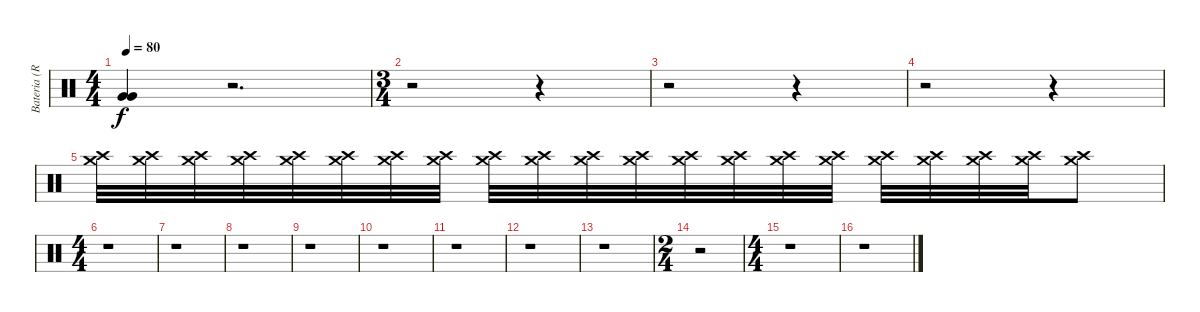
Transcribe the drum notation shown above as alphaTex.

\track ("Bateria (Ricardo Confessori)" "Bateria (R") {instrument percussion}
\staff {score}
\articulation defaults
\ts (4 4)
\tempo 80
\clef neutral
\ks c
("Very Low Tom (hit)" "Very Low Tom (hit)").4{dy f} r.2{d} |
\ts (3 4)
r.2 r.4 |
r.2 r.4 |
r.2 r.4 |
("Crash medium (hit)" "Crash high (hit)").32 ("Crash medium (hit)" "Crash high (hit)").32 ("Crash medium (hit)" "Crash high (hit)").32 ("Crash medium (hit)" "Crash high (hit)").32 ("Crash medium (hit)" "Crash high (hit)").32 ("Crash medium (hit)" "Crash high (hit)").32 ("Crash medium (hit)" "Crash high (hit)").32 ("Crash medium (hit)" "Crash high (hit)").32 ("Crash medium (hit)" "Crash high (hit)").32 ("Crash medium (hit)" "Crash high (hit)").32 ("Crash medium (hit)" "Crash high (hit)").32 ("Crash medium (hit)" "Crash high (hit)").32 ("Crash medium (hit)" "Crash high (hit)").32 ("Crash medium (hit)" "Crash high (hit)").32 ("Crash medium (hit)" "Crash high (hit)").32 ("Crash medium (hit)" "Crash high (hit)").32 ("Crash medium (hit)" "Crash high (hit)").32 ("Crash medium (hit)" "Crash high (hit)").32 ("Crash medium (hit)" "Crash high (hit)").32 ("Crash medium (hit)" "Crash high (hit)").32 ("Crash medium (hit)" "Crash high (hit)").8 |
\ts (4 4)
r.1 |
r.1 |
r.1 |
r.1 |
r.1 |
r.1 |
r.1 |
r.1 |
\ts (2 4)
r.2 |
\ts (4 4)
r.1 |
r.1
